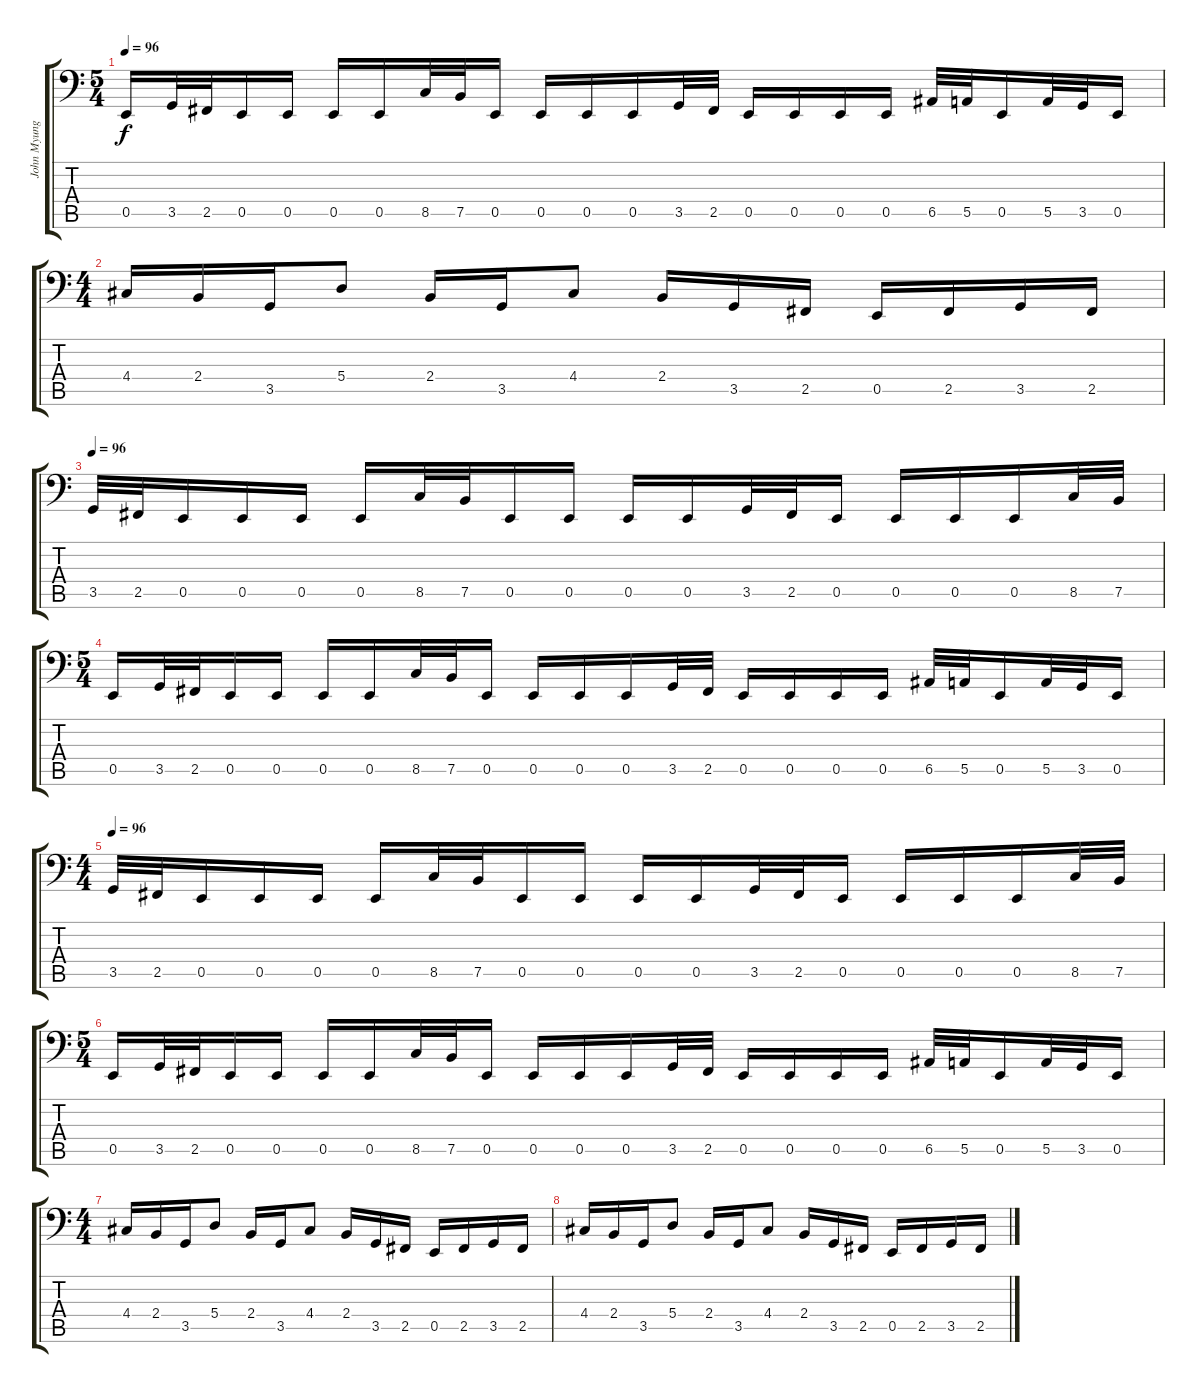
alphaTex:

\track ("John Myung" "John Myung") {instrument electricbassfinger}
\staff {score tabs}
\tuning (C3 G2 D2 A1 E1 B0) {hide}
\ts (5 4)
\tempo 96
\clef f4
\ks c
0.5.16{dy f} 3.5.32 2.5.32 0.5.16 0.5.16 0.5.16 0.5.16 8.5.32 7.5.32 0.5.16 0.5.16 0.5.16 0.5.16 3.5.32 2.5.32 0.5.16 0.5.16 0.5.16 0.5.16 6.5.32 5.5.32 0.5.16 5.5.32 3.5.32 0.5.16 |
\ts (4 4)
4.4.16 2.4.16 3.5.16 5.4.8 2.4.16 3.5.16 4.4.8 2.4.16 3.5.16 2.5.16 0.5.16 2.5.16 3.5.16 2.5.16 |
\tempo 96
3.5.32 2.5.32 0.5.16 0.5.16 0.5.16 0.5.16 8.5.32 7.5.32 0.5.16 0.5.16 0.5.16 0.5.16 3.5.32 2.5.32 0.5.16 0.5.16 0.5.16 0.5.16 8.5.32 7.5.32 |
\ts (5 4)
0.5.16 3.5.32 2.5.32 0.5.16 0.5.16 0.5.16 0.5.16 8.5.32 7.5.32 0.5.16 0.5.16 0.5.16 0.5.16 3.5.32 2.5.32 0.5.16 0.5.16 0.5.16 0.5.16 6.5.32 5.5.32 0.5.16 5.5.32 3.5.32 0.5.16 |
\ts (4 4)
\tempo 96
3.5.32 2.5.32 0.5.16 0.5.16 0.5.16 0.5.16 8.5.32 7.5.32 0.5.16 0.5.16 0.5.16 0.5.16 3.5.32 2.5.32 0.5.16 0.5.16 0.5.16 0.5.16 8.5.32 7.5.32 |
\ts (5 4)
0.5.16 3.5.32 2.5.32 0.5.16 0.5.16 0.5.16 0.5.16 8.5.32 7.5.32 0.5.16 0.5.16 0.5.16 0.5.16 3.5.32 2.5.32 0.5.16 0.5.16 0.5.16 0.5.16 6.5.32 5.5.32 0.5.16 5.5.32 3.5.32 0.5.16 |
\ts (4 4)
4.4.16 2.4.16 3.5.16 5.4.8 2.4.16 3.5.16 4.4.8 2.4.16 3.5.16 2.5.16 0.5.16 2.5.16 3.5.16 2.5.16 |
4.4.16 2.4.16 3.5.16 5.4.8 2.4.16 3.5.16 4.4.8 2.4.16 3.5.16 2.5.16 0.5.16 2.5.16 3.5.16 2.5.16
